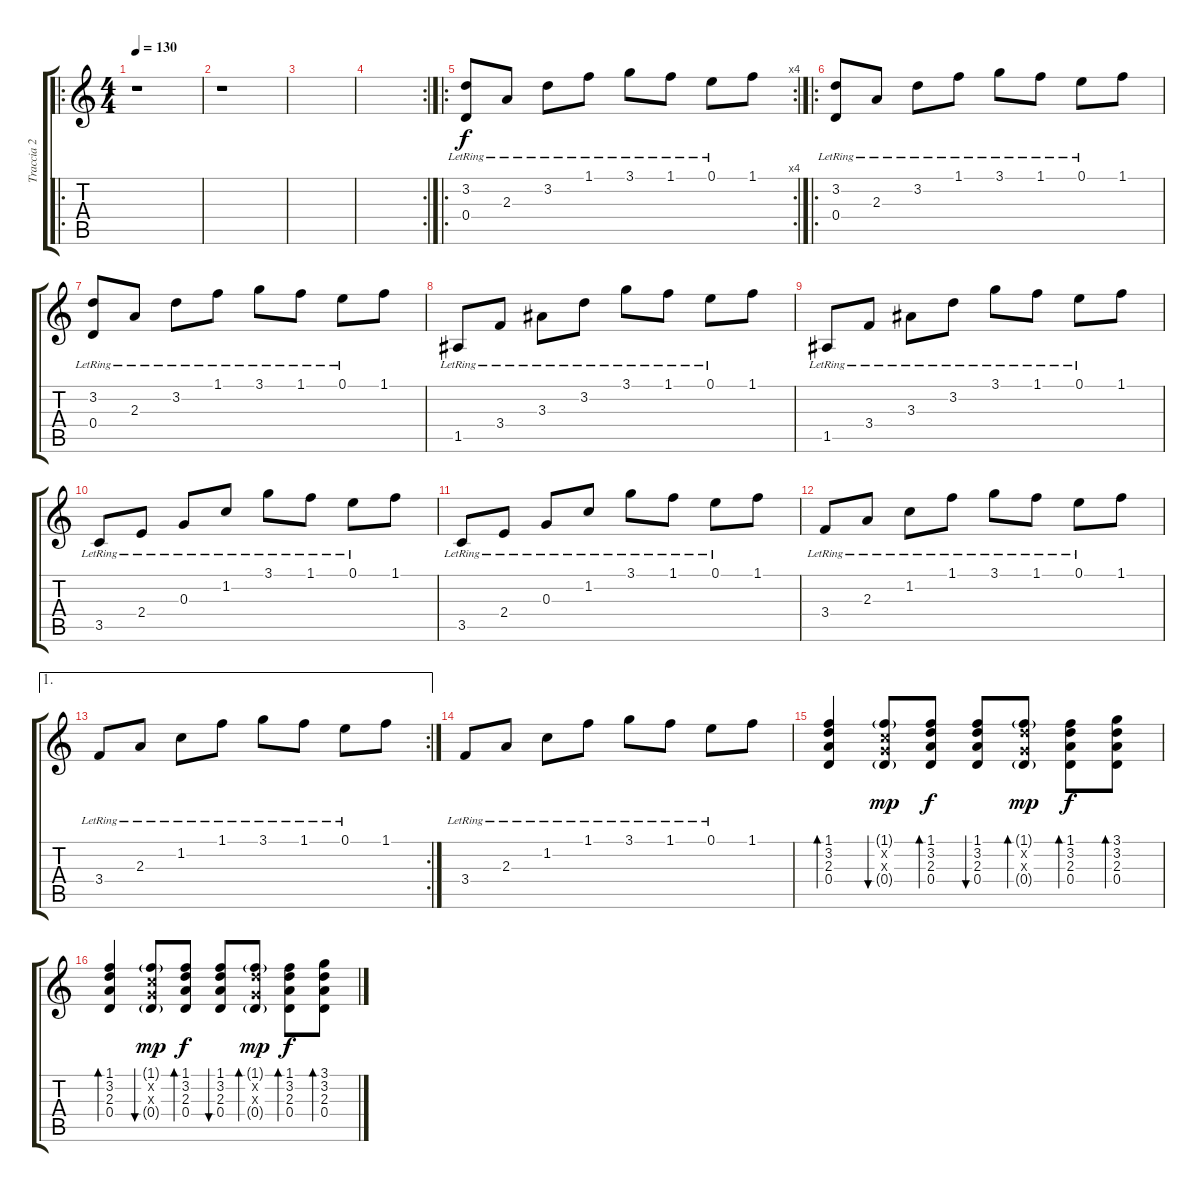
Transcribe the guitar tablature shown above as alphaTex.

\track ("Traccia 2" "Traccia 2") {instrument acousticguitarsteel}
\staff {score tabs}
\tuning (E4 B3 G3 D3 A2 E2) {hide}
\ro
\ts (4 4)
\tempo 130
\clef g2
\ks c
r.1{dy f instrument acousticguitarsteel} |
r.1 |
|
\rc 2
|
\ro
\rc 4
(3.2{lr} 0.4{lr}).8 2.3{lr}.8 3.2{lr}.8 1.1{lr}.8 3.1{lr}.8 1.1{lr}.8 0.1{lr}.8 1.1.8 |
\ro
(3.2{lr} 0.4{lr}).8 2.3{lr}.8 3.2{lr}.8 1.1{lr}.8 3.1{lr}.8 1.1{lr}.8 0.1{lr}.8 1.1.8 |
(3.2{lr} 0.4{lr}).8 2.3{lr}.8 3.2{lr}.8 1.1{lr}.8 3.1{lr}.8 1.1{lr}.8 0.1{lr}.8 1.1.8 |
1.5{lr}.8 3.4{lr}.8 3.3{lr}.8 3.2{lr}.8 3.1{lr}.8 1.1{lr}.8 0.1{lr}.8 1.1.8 |
1.5{lr}.8 3.4{lr}.8 3.3{lr}.8 3.2{lr}.8 3.1{lr}.8 1.1{lr}.8 0.1{lr}.8 1.1.8 |
3.5{lr}.8 2.4{lr}.8 0.3{lr}.8 1.2{lr}.8 3.1{lr}.8 1.1{lr}.8 0.1{lr}.8 1.1.8 |
3.5{lr}.8 2.4{lr}.8 0.3{lr}.8 1.2{lr}.8 3.1{lr}.8 1.1{lr}.8 0.1{lr}.8 1.1.8 |
3.4{lr}.8 2.3{lr}.8 1.2{lr}.8 1.1{lr}.8 3.1{lr}.8 1.1{lr}.8 0.1{lr}.8 1.1.8 |
\ae 1
\rc 2
3.4{lr}.8 2.3{lr}.8 1.2{lr}.8 1.1{lr}.8 3.1{lr}.8 1.1{lr}.8 0.1{lr}.8 1.1.8 |
3.4{lr}.8 2.3{lr}.8 1.2{lr}.8 1.1{lr}.8 3.1{lr}.8 1.1{lr}.8 0.1{lr}.8 1.1.8 |
(1.1 3.2 2.3 0.4).4{bd 120 volume 9} (1.1{g} 1.2{x} 0.3{x} 0.4{g}).8{bu 120 dy mp} (1.1 3.2 2.3 0.4).8{bd 120 dy f} (1.1 3.2 2.3 0.4).8{bu 120} (1.1{g} 3.2{x} 0.3{x} 0.4{g}).8{bd 120 dy mp} (1.1 3.2 2.3 0.4).8{bd 120 dy f} (3.1 3.2 2.3 0.4).8{bd 120} |
(1.1 3.2 2.3 0.4).4{bd 120} (1.1{g} 1.2{x} 0.3{x} 0.4{g}).8{bu 120 dy mp} (1.1 3.2 2.3 0.4).8{bd 120 dy f} (1.1 3.2 2.3 0.4).8{bu 120} (1.1{g} 3.2{x} 0.3{x} 0.4{g}).8{bd 120 dy mp} (1.1 3.2 2.3 0.4).8{bd 120 dy f} (3.1 3.2 2.3 0.4).8{bd 120}
